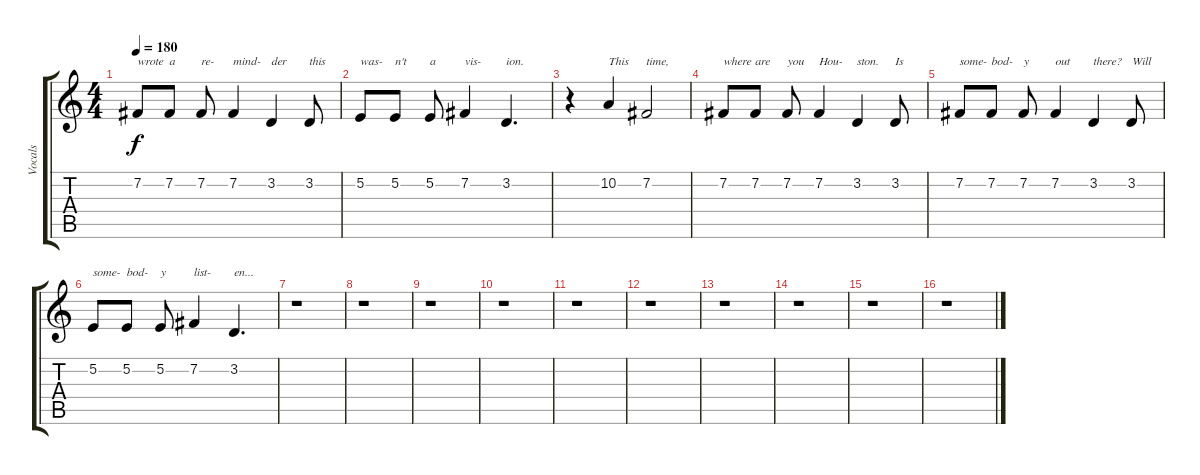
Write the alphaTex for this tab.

\track ("Vocals" "Vocals") {instrument lead6voice}
\staff {score tabs}
\tuning (E4 B3 G3 D3 A2 E2) {hide}
\ts (4 4)
\tempo 180
\clef g2
\ks c
7.2.8{txt "wrote" dy f} 7.2.8{txt "a"} 7.2.8{txt "re-"} 7.2.4{txt "mind-"} 3.2.4{txt "der"} 3.2.8{txt "this"} |
5.2.8{txt "was-"} 5.2.8{txt "n't"} 5.2.8{txt "a"} 7.2.4{txt "vis-"} 3.2.4{d txt "ion."} |
r.4 10.2.4{txt "This"} 7.2.2{txt "time,"} |
7.2.8{txt "where"} 7.2.8{txt "are"} 7.2.8{txt "you"} 7.2.4{txt "Hou-"} 3.2.4{txt "ston."} 3.2.8{txt "Is "} |
7.2.8{txt "some-"} 7.2.8{txt "bod-"} 7.2.8{txt "y"} 7.2.4{txt "out"} 3.2.4{txt "there?"} 3.2.8{txt "Will"} |
5.2.8{txt "some-"} 5.2.8{txt "bod-"} 5.2.8{txt "y"} 7.2.4{txt "list-"} 3.2.4{d txt "en..."} |
r.1 |
r.1 |
r.1 |
r.1 |
r.1 |
r.1 |
r.1 |
r.1 |
r.1 |
r.1
